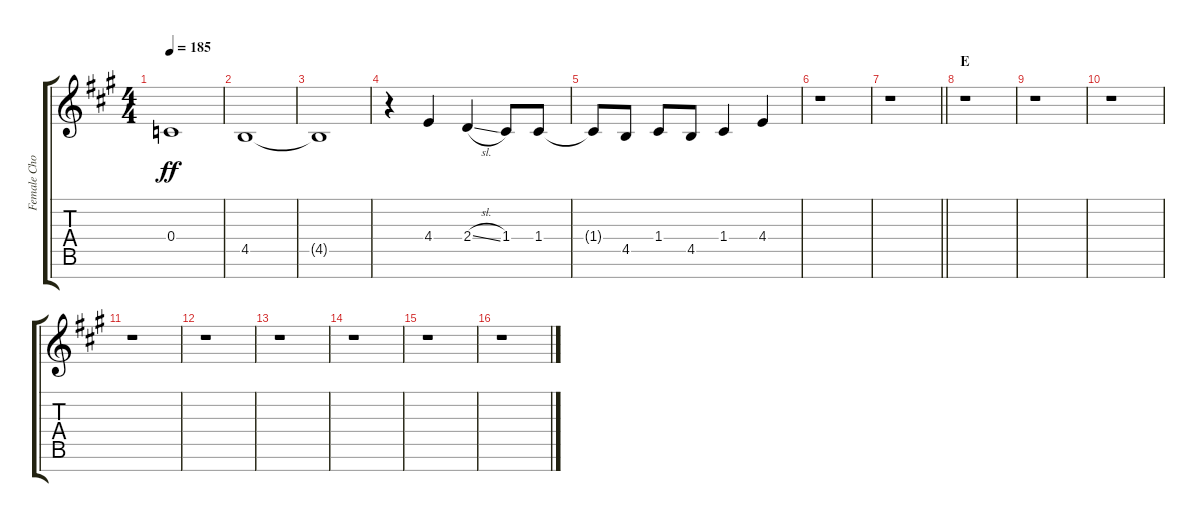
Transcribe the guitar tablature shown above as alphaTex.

\track ("Female Chorus III" "Female Cho") {instrument voiceoohs}
\staff {score tabs}
\tuning (D5 A4 F4 C4 G3 D3 A2) {hide}
\ts (4 4)
\tempo 185
\clef g2
\ks a
0.4{t}.1{dy ff} |
4.5.1 |
4.5{t}.1 |
r.4 4.4.4 2.4{sl}.4 1.4.8 1.4.8 |
1.4{t}.8 4.5.8 1.4.8 4.5.8 1.4.4 4.4.4 |
r.1 |
\barLineRight lightlight
r.1 |
\section ("" "E")
r.1 |
r.1 |
r.1 |
r.1 |
r.1 |
r.1 |
r.1 |
r.1 |
r.1
